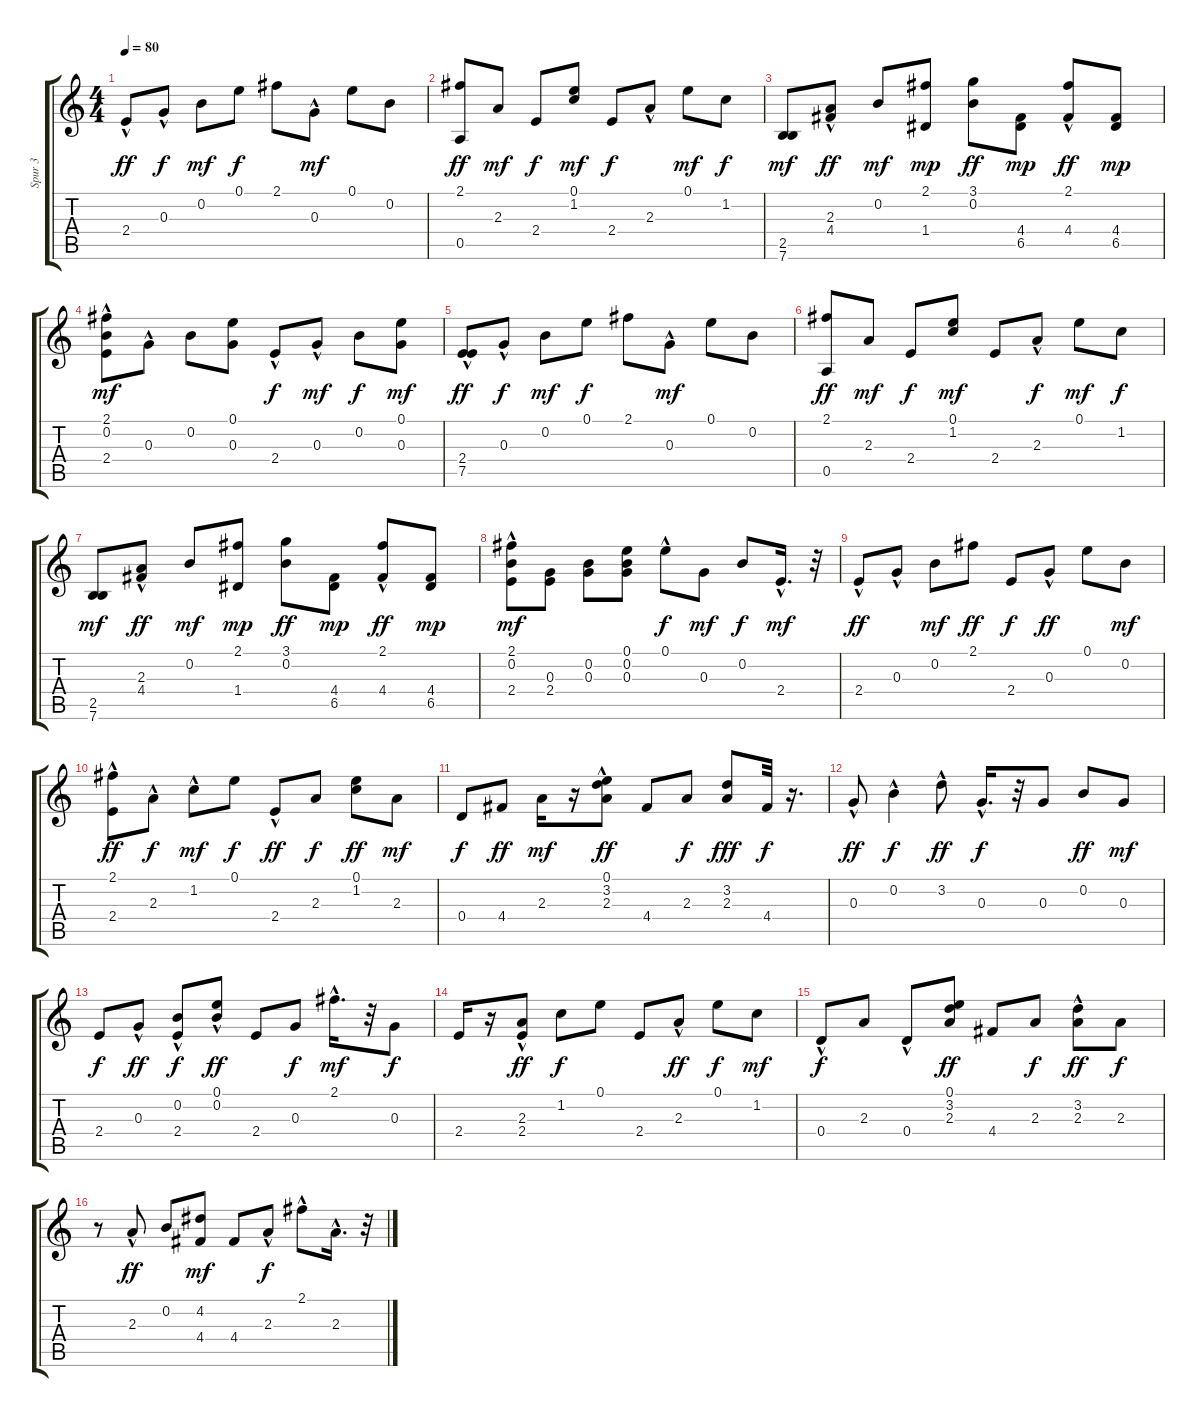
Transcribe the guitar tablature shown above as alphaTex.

\track ("Spur 3" "Spur 3") {instrument acousticguitarsteel}
\staff {score tabs}
\tuning (E4 B3 G3 D3 A2 E2) {hide}
\ts (4 4)
\tempo 80
\clef g2
\ks c
2.4{hac}.8{dy ff} 0.3{hac}.8{dy f} 0.2.8{dy mf} 0.1.8{dy f} 2.1.8 0.3{hac}.8{dy mf} 0.1.8 0.2.8 |
(2.1 0.5).8{dy ff} 2.3.8{dy mf} 2.4.8{dy f} (0.1 1.2).8{dy mf} 2.4.8{dy f} 2.3{hac}.8 0.1.8{dy mf} 1.2.8{dy f} |
(2.5 7.6).8{dy mf} (2.3{hac} 4.4{hac}).8{dy ff} 0.2.8{dy mf} (2.1 1.4).8{dy mp} (3.1 0.2).8{dy ff} (4.4 6.5).8{dy mp} (2.1{hac} 4.4).8{dy ff} (4.4 6.5).8{dy mp} |
(2.1{hac} 0.2 2.4).8{dy mf} 0.3{hac}.8 0.2.8 (0.1 0.3).8 2.4{hac}.8{dy f} 0.3{hac}.8{dy mf} 0.2.8{dy f} (0.1 0.3).8{dy mf} |
(2.4{hac} 7.5{hac}).8{dy ff} 0.3{hac}.8{dy f} 0.2.8{dy mf} 0.1.8{dy f} 2.1.8 0.3{hac}.8{dy mf} 0.1.8 0.2.8 |
(2.1 0.5).8{dy ff} 2.3.8{dy mf} 2.4.8{dy f} (0.1 1.2).8{dy mf} 2.4.8 2.3{hac}.8{dy f} 0.1.8{dy mf} 1.2.8{dy f} |
(2.5 7.6).8{dy mf} (2.3{hac} 4.4{hac}).8{dy ff} 0.2.8{dy mf} (2.1 1.4).8{dy mp} (3.1 0.2).8{dy ff} (4.4 6.5).8{dy mp} (2.1{hac} 4.4).8{dy ff} (4.4 6.5).8{dy mp} |
(2.1{hac} 0.2 2.4).8{dy mf} (0.3 2.4).8 (0.2 0.3).8 (0.1 0.2 0.3).8 0.1{hac}.8{dy f} 0.3.8{dy mf} 0.2.8{dy f} 2.4{hac}.16{d dy mf} r.32 |
2.4{hac}.8{dy ff} 0.3{hac}.8 0.2.8{dy mf} 2.1.8{dy ff} 2.4.8{dy f} 0.3{hac}.8{dy ff} 0.1.8 0.2.8{dy mf} |
(2.1 2.4{hac}).8{dy ff} 2.3{hac}.8{dy f} 1.2{hac}.8{dy mf} 0.1.8{dy f} 2.4{hac}.8{dy ff} 2.3.8{dy f} (0.1 1.2).8{dy ff} 2.3.8{dy mf} |
0.4.8{dy f} 4.4.8{dy ff} 2.3.16{dy mf} r.16 (0.1{hac} 3.2 2.3).8{dy ff} 4.4.8 2.3.8{dy f} (3.2 2.3).8{dy fff} 4.4.32{dy f} r.16{d} |
0.3{hac}.8{dy ff} 0.2{hac}.4{dy f} 3.2{hac}.8{dy ff} 0.3{hac}.16{d dy f} r.32 0.3.8 0.2.8{dy ff} 0.3.8{dy mf} |
2.4.8{dy f} 0.3{hac}.8{dy ff} (0.2{hac} 2.4).8{dy f} (0.1 0.2{hac}).8{dy ff} 2.4.8 0.3.8{dy f} 2.1{hac}.16{d dy mf} r.32 0.3.8{dy f} |
2.4.16 r.16 (2.3{hac} 2.4).8{dy ff} 1.2.8{dy f} 0.1.8 2.4.8 2.3{hac}.8{dy ff} 0.1.8{dy f} 1.2.8{dy mf} |
0.4{hac}.8{dy f} 2.3.8 0.4{hac}.8 (0.1 3.2 2.3).8{dy ff} 4.4.8 2.3.8{dy f} (3.2 2.3{hac}).8{dy ff} 2.3.8{dy f} |
r.8 2.3{hac}.8{dy ff} 0.2.8 (4.2 4.4).8{dy mf} 4.4.8 2.3{hac}.8{dy f} 2.1{hac}.8 2.3{hac}.16{d} r.32
